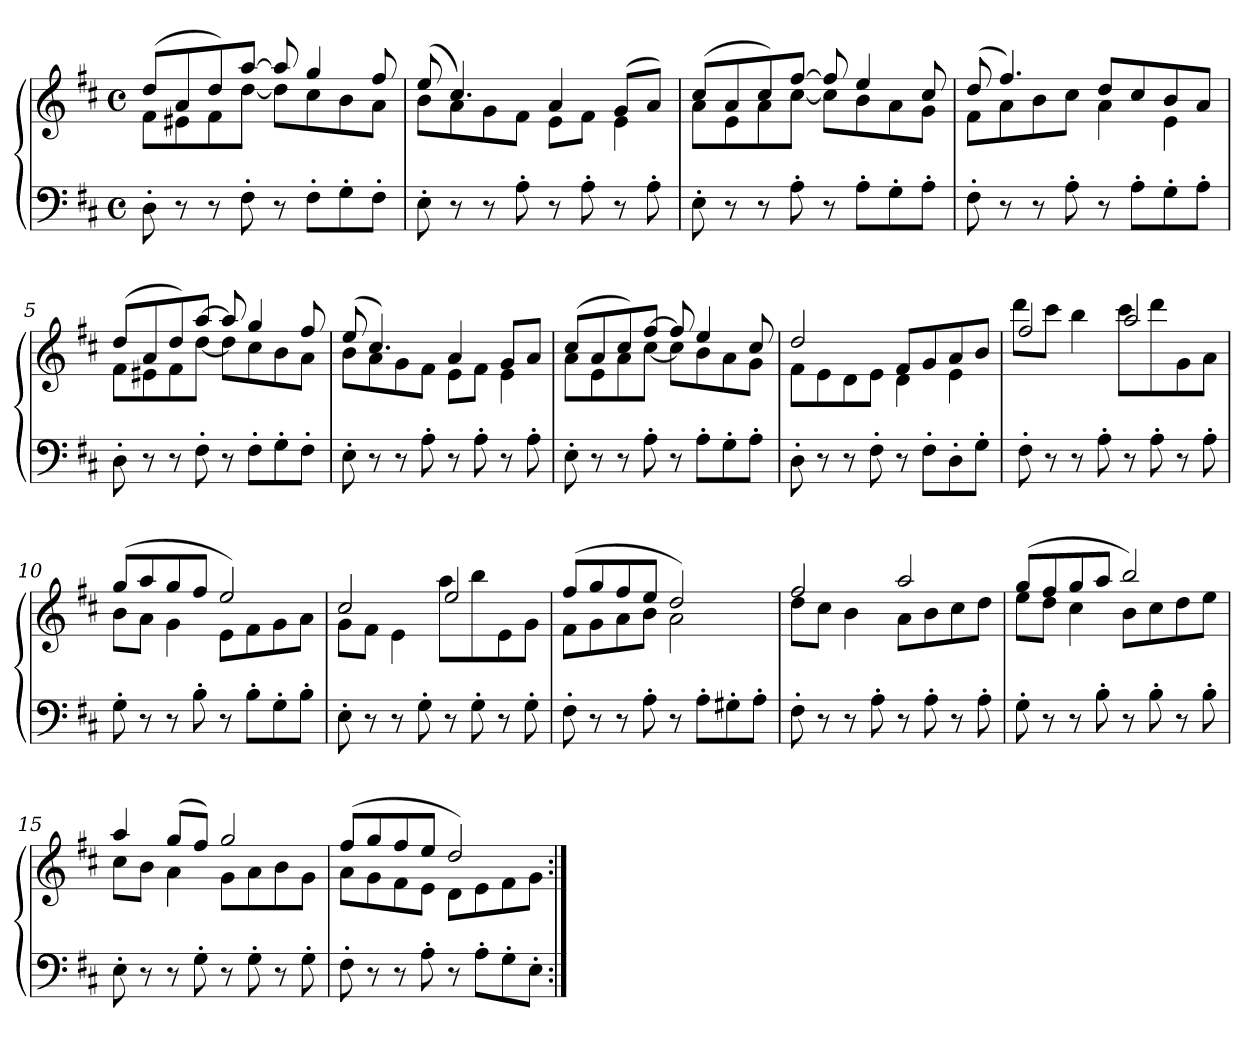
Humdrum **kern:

**kern	**kern	**dynam
*part1	*part1	*part1
*staff2	*staff1	*staff1/2
*clefF4	*clefG2	*
*k[f#c#]	*k[f#c#]	*
*M4/4	*M4/4	*
*met(c)	*met(c)	*
=1	=1	=1
*	*^	*
!	!	!	!LO:DY:a
8D'\	(8dd/L	8f#\L	M.M. = 128
8r	8a/	8e#X\	.
8r	8dd/)	8f#\	.
8F#'\	[8aa/J	[8dd\J	.
8r	8aa/]	8dd\L]	.
8F#'\L	4gg/	8cc#\	.
8G'\	.	8b\	.
8F#'\J	8ff#/	8a\J	.
=2	=2	=2	=2
8E'\	(8ee/	8b\L	.
8r	4.cc#/)	8a\	.
8r	.	8g\	.
8A'\	.	8f#\J	.
8r	4a/	8e\L	.
8A'\	.	8f#\J	.
8r	(8g/L	4e\	.
8A'\	8a/J)	.	.
=3	=3	=3	=3
8E'\	(8cc#/L	8a\L	.
8r	8a/	8e\	.
8r	8cc#/)	8a\	.
8A'\	[8ff#/J	[8cc#\J	.
8r	8ff#/]	8cc#\L]	.
8A'\L	4ee/	8b\	.
8G'\	.	8a\	.
8A'\J	8cc#/	8g\J	.
=4	=4	=4	=4
8F#'\	(8dd/	8f#\L	.
8r	4.ff#/)	8a\	.
8r	.	8b\	.
8A'\	.	8cc#\J	.
8r	8dd/L	4a\	.
8A'\L	8cc#/	.	.
8G'\	8b/	4e\	.
8A'\J	8a/J	.	.
!!LO:LB:g=z	!!
=5	=5	=5	=5
8D'\	(8dd/L	8f#\L	.
8r	8a/	8e#X\	.
8r	8dd/)	8f#\	.
8F#'\	[8aa/J	[8dd\J	.
8r	8aa/]	8dd\L]	.
8F#'\L	4gg/	8cc#\	.
8G'\	.	8b\	.
8F#'\J	8ff#/	8a\J	.
=6	=6	=6	=6
8E'\	(8ee/	8b\L	.
8r	4.cc#/)	8a\	.
8r	.	8g\	.
8A'\	.	8f#\J	.
8r	4a/	8e\L	.
8A'\	.	8f#\J	.
8r	8g/L	4e\	.
8A'\	8a/J	.	.
=7	=7	=7	=7
8E'\	(8cc#/L	8a\L	.
8r	8a/	8e\	.
8r	8cc#/)	8a\	.
8A'\	[8ff#/J	[8cc#\J	.
8r	8ff#/]	8cc#\L]	.
8A'\L	4ee/	8b\	.
8G'\	.	8a\	.
8A'\J	8cc#/	8g\J	.
=8	=8	=8	=8
8D'\	2dd/	8f#\L	.
8r	.	8e\	.
8r	.	8d\	.
8F#'\	.	8e\J	.
8r	8f#/L	4d\	.
8F#'\L	8g/	.	.
8D'\	8a/	4e\	.
8G'\J	8b/J	.	.
!!LO:LB:g=z	!!
=9	=9	=9	=9
8F#'\	2ff#/	8ddd\L	.
8r	.	8ccc#\J	.
8r	.	4bb\	.
8A'\	.	.	.
8r	2aa/	8ccc#\L	.
8A'\	.	8ddd\	.
8r	.	8g\	.
8A'\	.	8a\J	.
=10	=10	=10	=10
8G'\	(8gg/L	8b\L	.
8r	8aa/	8a\J	.
8r	8gg/	4g\	.
8B'\	8ff#/J	.	.
8r	2ee/)	8e\L	.
8B'\L	.	8f#\	.
8G'\	.	8g\	.
8B'\J	.	8a\J	.
=11	=11	=11	=11
8E'\	2cc#/	8g\L	.
8r	.	8f#\J	.
8r	.	4e\	.
8G'\	.	.	.
8r	2ee/	8aa\L	.
8G'\	.	8bb\	.
8r	.	8e\	.
8G'\	.	8g\J	.
=12	=12	=12	=12
8F#'\	(8ff#/L	8f#\L	.
8r	8gg/	8g\	.
8r	8ff#/	8a\	.
8A'\	8ee/J	8b\J	.
8r	2dd/)	2a\	.
8A'\L	.	.	.
8G#X'\	.	.	.
8A'\J	.	.	.
!!LO:LB:g=z	!!
=13	=13	=13	=13
8F#'\	2ff#/	8dd\L	.
8r	.	8cc#\J	.
8r	.	4b\	.
8A'\	.	.	.
8r	2aa/	8a\L	.
8A'\	.	8b\	.
8r	.	8cc#\	.
8A'\	.	8dd\J	.
=14	=14	=14	=14
8G'\	(8gg/L	8ee\L	.
8r	8ff#/	8dd\J	.
8r	8gg/	4cc#\	.
8B'\	8aa/J	.	.
8r	2bb/)	8b\L	.
8B'\	.	8cc#\	.
8r	.	8dd\	.
8B'\	.	8ee\J	.
=15	=15	=15	=15
8E'\	4aa/	8cc#\L	.
8r	.	8b\J	.
8r	(8gg/L	4a\	.
8G'\	8ff#/J)	.	.
8r	2gg/	8g\L	.
8G'\	.	8a\	.
8r	.	8b\	.
8G'\	.	8g\J	.
=16	=16	=16	=16
8F#'\	(8ff#/L	8a\L	.
8r	8gg/	8g\	.
8r	8ff#/	8f#\	.
8A'\	8ee/J	8e\J	.
8r	2dd/)	8d\L	.
8A'\L	.	8e\	.
8G'\	.	8f#\	.
8E'\J	.	8g\J	.
*	*v	*v	*
=:|!	=:|!	=:|!
*-	*-	*-
